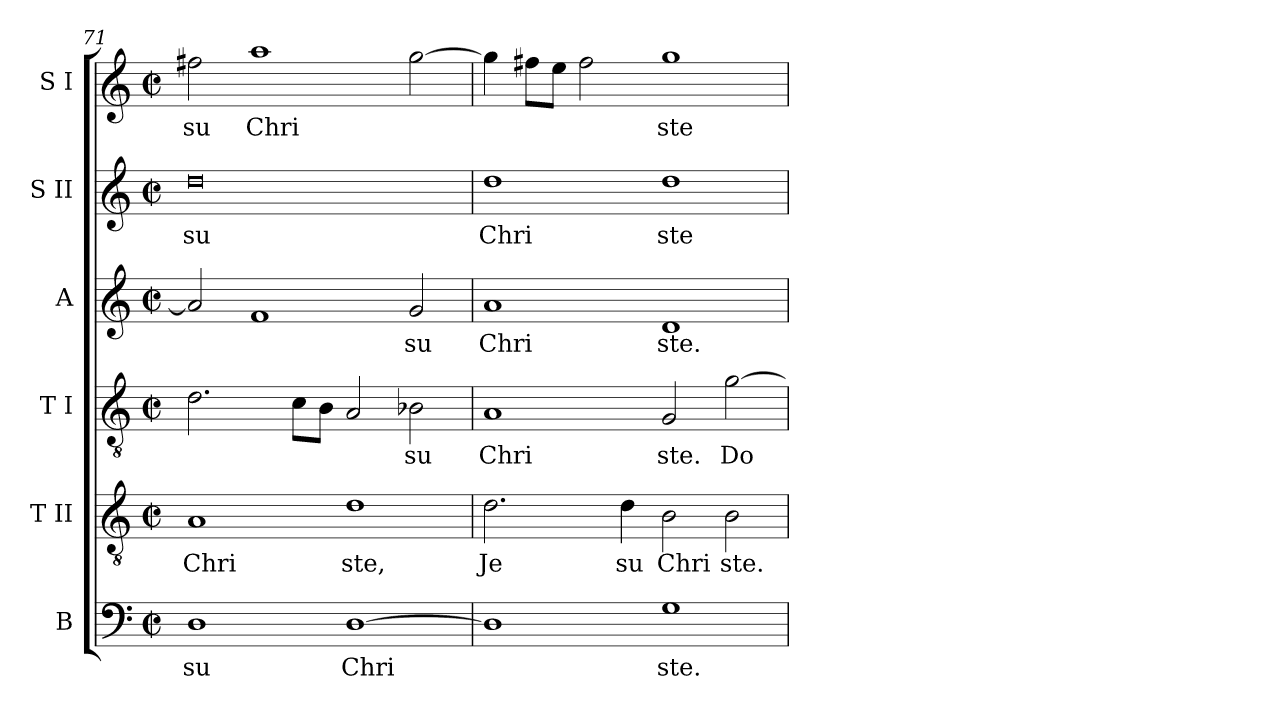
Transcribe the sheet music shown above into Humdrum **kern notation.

**kern	**text	**kern	**text	**kern	**text	**kern	**text	**kern	**text	**kern	**text
*part6	*part6	*part5	*part5	*part4	*part4	*part3	*part3	*part2	*part2	*part1	*part1
*staff6	*staff6	*staff5	*staff5	*staff4	*staff4	*staff3	*staff3	*staff2	*staff2	*staff1	*staff1
*I"B	*	*I"T II	*	*I"T I	*	*I"A	*	*I"S II	*	*I"S I	*
*I'B	*	*I'T II	*	*I'T I	*	*I'A	*	*I'S II	*	*I'S I	*
*clefF4	*	*clefGv2	*	*clefGv2	*	*clefG2	*	*clefG2	*	*clefG2	*
*k[]	*	*k[]	*	*k[]	*	*k[]	*	*k[]	*	*k[]	*
*C:	*	*C:	*	*C:	*	*C:	*	*C:	*	*C:	*
*M2/2	*	*M2/2	*	*M2/2	*	*M2/2	*	*M2/2	*	*M2/2	*
*met(c|)	*	*met(c|)	*	*met(c|)	*	*met(c|)	*	*met(c|)	*	*met(c|)	*
=71	=71	=71	=71	=71	=71	=71	=71	=71	=71	=71	=71
!	!LO:LY:b:cj	!	!LO:LY:b:cj	!	!LO:LY:b:cj	!	!LO:LY:b:cj	!	!LO:LY:b:cj	!	!LO:LY:b:cj
1D	-su	1A	Chri	2.d\	.	2a/]	.	0dd	su	2ff#X\	su
!	!	!	!	!	!	!	!LO:LY:b:cj	!	!	!	!LO:LY:b:cj
.	.	.	.	.	.	1f	.	.	.	1aa	Chri
!	!	!	!	!	!LO:LY:b:cj	!	!	!	!	!	!
.	.	.	.	8c\L	.	.	.	.	.	.	.
!	!	!	!	!	!LO:LY:b:cj	!	!	!	!	!	!
.	.	.	.	8B\J	.	.	.	.	.	.	.
!	!LO:LY:b:cj	!	!LO:LY:b:cj	!	!LO:LY:b:cj	!	!	!	!	!	!
[>1D	Chri-	1d	ste,	2A/	.	.	.	.	.	.	.
!	!	!	!	!	!LO:LY:b:cj	!	!LO:LY:b:cj	!	!	!	!LO:LY:b:cj
.	.	.	.	2B-X\	su	2g/	su	.	.	[>2gg\	.
=72	=72	=72	=72	=72	=72	=72	=72	=72	=72	=72	=72
!	!LO:LY:b:cj	!	!LO:LY:b:cj	!	!LO:LY:b:cj	!	!LO:LY:b:cj	!	!LO:LY:b:cj	!	!LO:LY:b:cj
1D]	--	2.d\	Je	1A	Chri	1a	Chri	1dd	Chri	4gg\]	.
!	!	!	!	!	!	!	!	!	!	!	!LO:LY:b:cj
.	.	.	.	.	.	.	.	.	.	8ff#X\L	.
!	!	!	!	!	!	!	!	!	!	!	!LO:LY:b:cj
.	.	.	.	.	.	.	.	.	.	8ee\J	.
!	!	!	!	!	!	!	!	!	!	!	!LO:LY:b:cj
.	.	.	.	.	.	.	.	.	.	2ff#\	.
!	!	!	!LO:LY:b:cj	!	!	!	!	!	!	!	!
.	.	4d\	su	.	.	.	.	.	.	.	.
!	!LO:LY:b:cj	!	!LO:LY:b:cj	!	!LO:LY:b:cj	!	!LO:LY:b:cj	!	!LO:LY:b:cj	!	!LO:LY:b:cj
1G	-ste.	2B\	Chri	2G/	ste.	1d	ste.	1dd	ste	1gg	ste
!	!	!	!LO:LY:b:cj	!	!LO:LY:b:cj	!	!	!	!	!	!
.	.	2B\	ste.	[<2g\	Do	.	.	.	.	.	.
=	=	=	=	=	=	=	=	=	=	=	=
*-	*-	*-	*-	*-	*-	*-	*-	*-	*-	*-	*-
